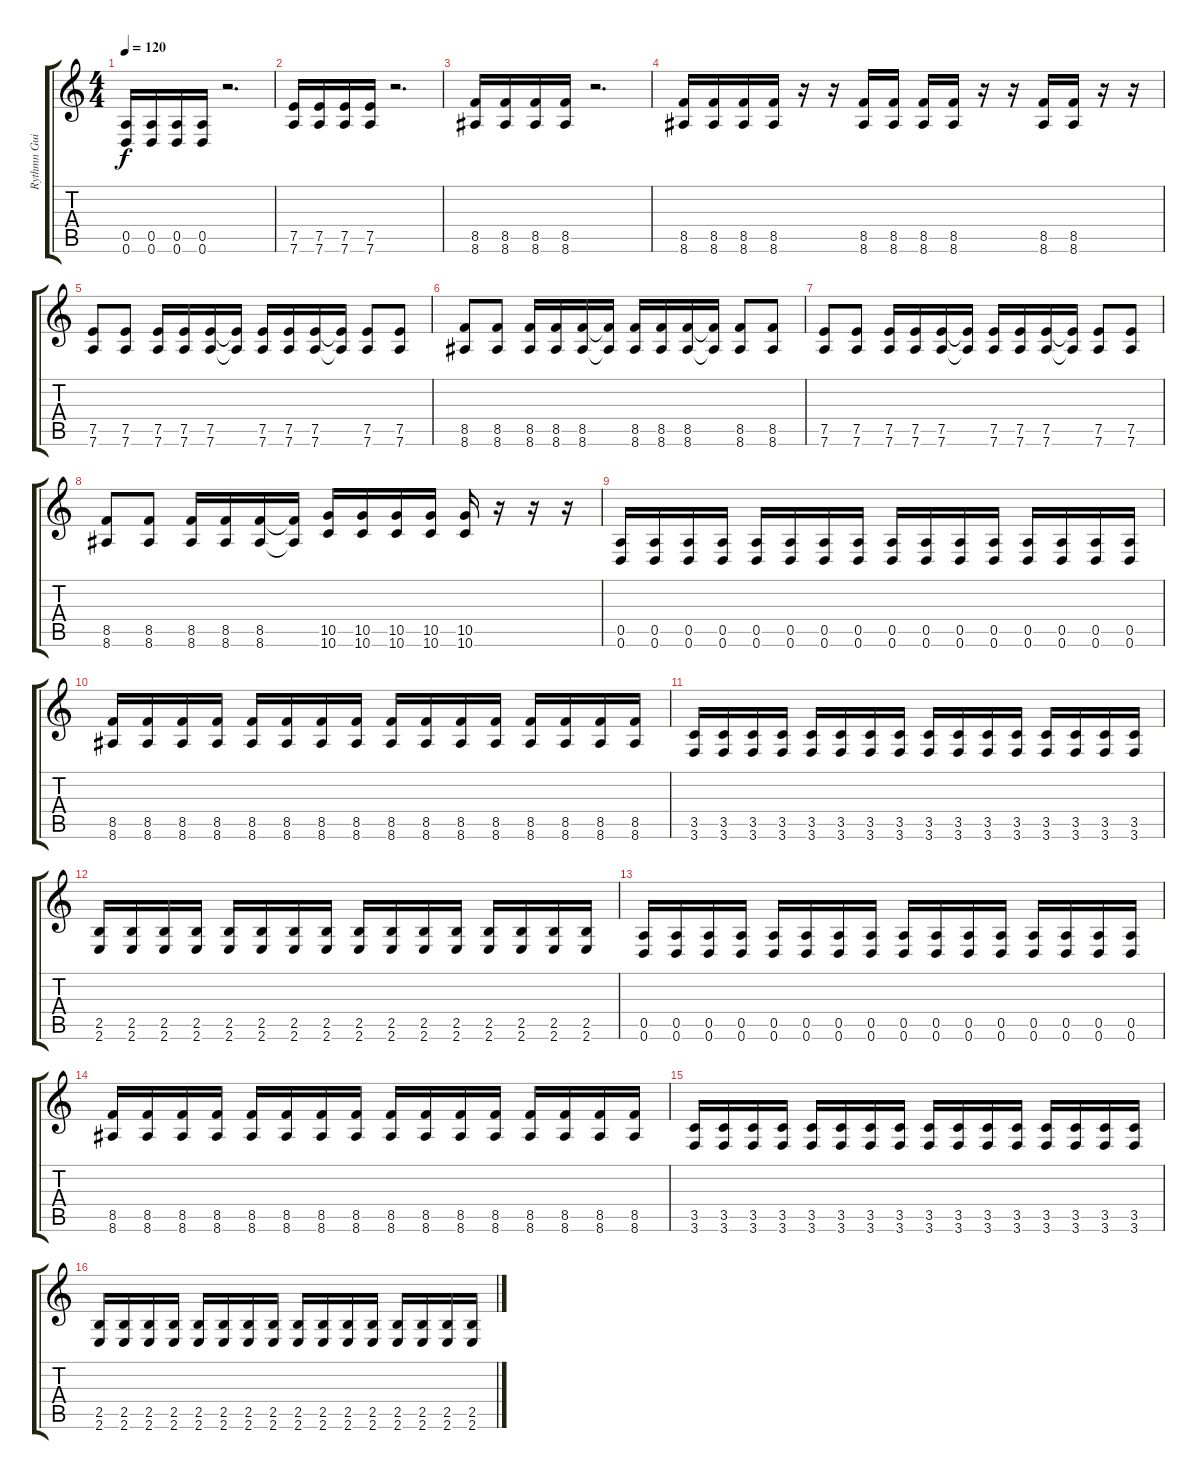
\track ("Rythmn Guitar" "Rythmn Gui") {instrument distortionguitar}
\staff {score tabs}
\tuning (E4 B3 G3 D3 A2 D2) {hide}
\ts (4 4)
\tempo 120
\clef g2
\ks c
(0.5 0.6).16{dy f} (0.5 0.6).16 (0.5 0.6).16 (0.5 0.6).16 r.2{d} |
(7.5 7.6).16 (7.5 7.6).16 (7.5 7.6).16 (7.5 7.6).16 r.2{d} |
(8.5 8.6).16 (8.5 8.6).16 (8.5 8.6).16 (8.5 8.6).16 r.2{d} |
(8.5 8.6).16 (8.5 8.6).16 (8.5 8.6).16 (8.5 8.6).16 r.16 r.16 (8.5 8.6).16 (8.5 8.6).16 (8.5 8.6).16 (8.5 8.6).16 r.16 r.16 (8.5 8.6).16 (8.5 8.6).16 r.16 r.16 |
(7.5 7.6).8 (7.5 7.6).8 (7.5 7.6).16 (7.5 7.6).16 (7.5 7.6).16 (7.5{t} 7.6{t}).16 (7.5 7.6).16 (7.5 7.6).16 (7.5 7.6).16 (7.5{t} 7.6{t}).16 (7.5 7.6).8 (7.5 7.6).8 |
(8.5 8.6).8 (8.5 8.6).8 (8.5 8.6).16 (8.5 8.6).16 (8.5 8.6).16 (8.5{t} 8.6{t}).16 (8.5 8.6).16 (8.5 8.6).16 (8.5 8.6).16 (8.5{t} 8.6{t}).16 (8.5 8.6).8 (8.5 8.6).8 |
(7.5 7.6).8 (7.5 7.6).8 (7.5 7.6).16 (7.5 7.6).16 (7.5 7.6).16 (7.5{t} 7.6{t}).16 (7.5 7.6).16 (7.5 7.6).16 (7.5 7.6).16 (7.5{t} 7.6{t}).16 (7.5 7.6).8 (7.5 7.6).8 |
(8.5 8.6).8 (8.5 8.6).8 (8.5 8.6).16 (8.5 8.6).16 (8.5 8.6).16 (8.5{t} 8.6{t}).16 (10.5 10.6).16 (10.5 10.6).16 (10.5 10.6).16 (10.5 10.6).16 (10.5 10.6).16 r.16 r.16 r.16 |
(0.5 0.6).16 (0.5 0.6).16 (0.5 0.6).16 (0.5 0.6).16 (0.5 0.6).16 (0.5 0.6).16 (0.5 0.6).16 (0.5 0.6).16 (0.5 0.6).16 (0.5 0.6).16 (0.5 0.6).16 (0.5 0.6).16 (0.5 0.6).16 (0.5 0.6).16 (0.5 0.6).16 (0.5 0.6).16 |
(8.5 8.6).16 (8.5 8.6).16 (8.5 8.6).16 (8.5 8.6).16 (8.5 8.6).16 (8.5 8.6).16 (8.5 8.6).16 (8.5 8.6).16 (8.5 8.6).16 (8.5 8.6).16 (8.5 8.6).16 (8.5 8.6).16 (8.5 8.6).16 (8.5 8.6).16 (8.5 8.6).16 (8.5 8.6).16 |
(3.5 3.6).16 (3.5 3.6).16 (3.5 3.6).16 (3.5 3.6).16 (3.5 3.6).16 (3.5 3.6).16 (3.5 3.6).16 (3.5 3.6).16 (3.5 3.6).16 (3.5 3.6).16 (3.5 3.6).16 (3.5 3.6).16 (3.5 3.6).16 (3.5 3.6).16 (3.5 3.6).16 (3.5 3.6).16 |
(2.5 2.6).16 (2.5 2.6).16 (2.5 2.6).16 (2.5 2.6).16 (2.5 2.6).16 (2.5 2.6).16 (2.5 2.6).16 (2.5 2.6).16 (2.5 2.6).16 (2.5 2.6).16 (2.5 2.6).16 (2.5 2.6).16 (2.5 2.6).16 (2.5 2.6).16 (2.5 2.6).16 (2.5 2.6).16 |
(0.5 0.6).16 (0.5 0.6).16 (0.5 0.6).16 (0.5 0.6).16 (0.5 0.6).16 (0.5 0.6).16 (0.5 0.6).16 (0.5 0.6).16 (0.5 0.6).16 (0.5 0.6).16 (0.5 0.6).16 (0.5 0.6).16 (0.5 0.6).16 (0.5 0.6).16 (0.5 0.6).16 (0.5 0.6).16 |
(8.5 8.6).16 (8.5 8.6).16 (8.5 8.6).16 (8.5 8.6).16 (8.5 8.6).16 (8.5 8.6).16 (8.5 8.6).16 (8.5 8.6).16 (8.5 8.6).16 (8.5 8.6).16 (8.5 8.6).16 (8.5 8.6).16 (8.5 8.6).16 (8.5 8.6).16 (8.5 8.6).16 (8.5 8.6).16 |
(3.5 3.6).16 (3.5 3.6).16 (3.5 3.6).16 (3.5 3.6).16 (3.5 3.6).16 (3.5 3.6).16 (3.5 3.6).16 (3.5 3.6).16 (3.5 3.6).16 (3.5 3.6).16 (3.5 3.6).16 (3.5 3.6).16 (3.5 3.6).16 (3.5 3.6).16 (3.5 3.6).16 (3.5 3.6).16 |
(2.5 2.6).16 (2.5 2.6).16 (2.5 2.6).16 (2.5 2.6).16 (2.5 2.6).16 (2.5 2.6).16 (2.5 2.6).16 (2.5 2.6).16 (2.5 2.6).16 (2.5 2.6).16 (2.5 2.6).16 (2.5 2.6).16 (2.5 2.6).16 (2.5 2.6).16 (2.5 2.6).16 (2.5 2.6).16
